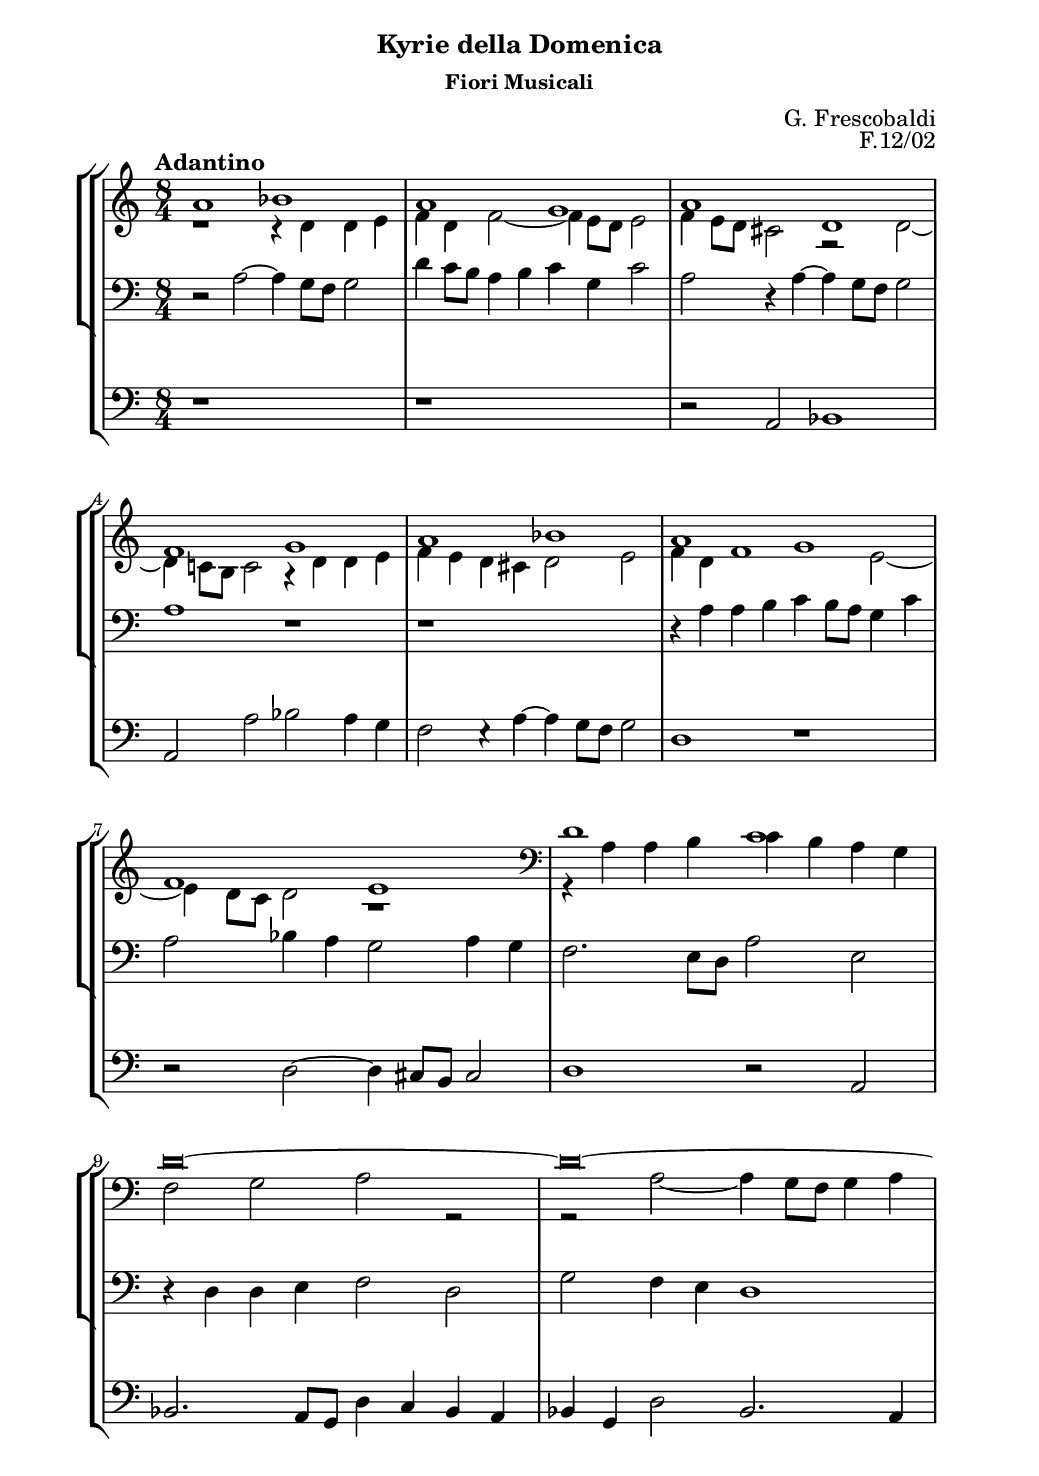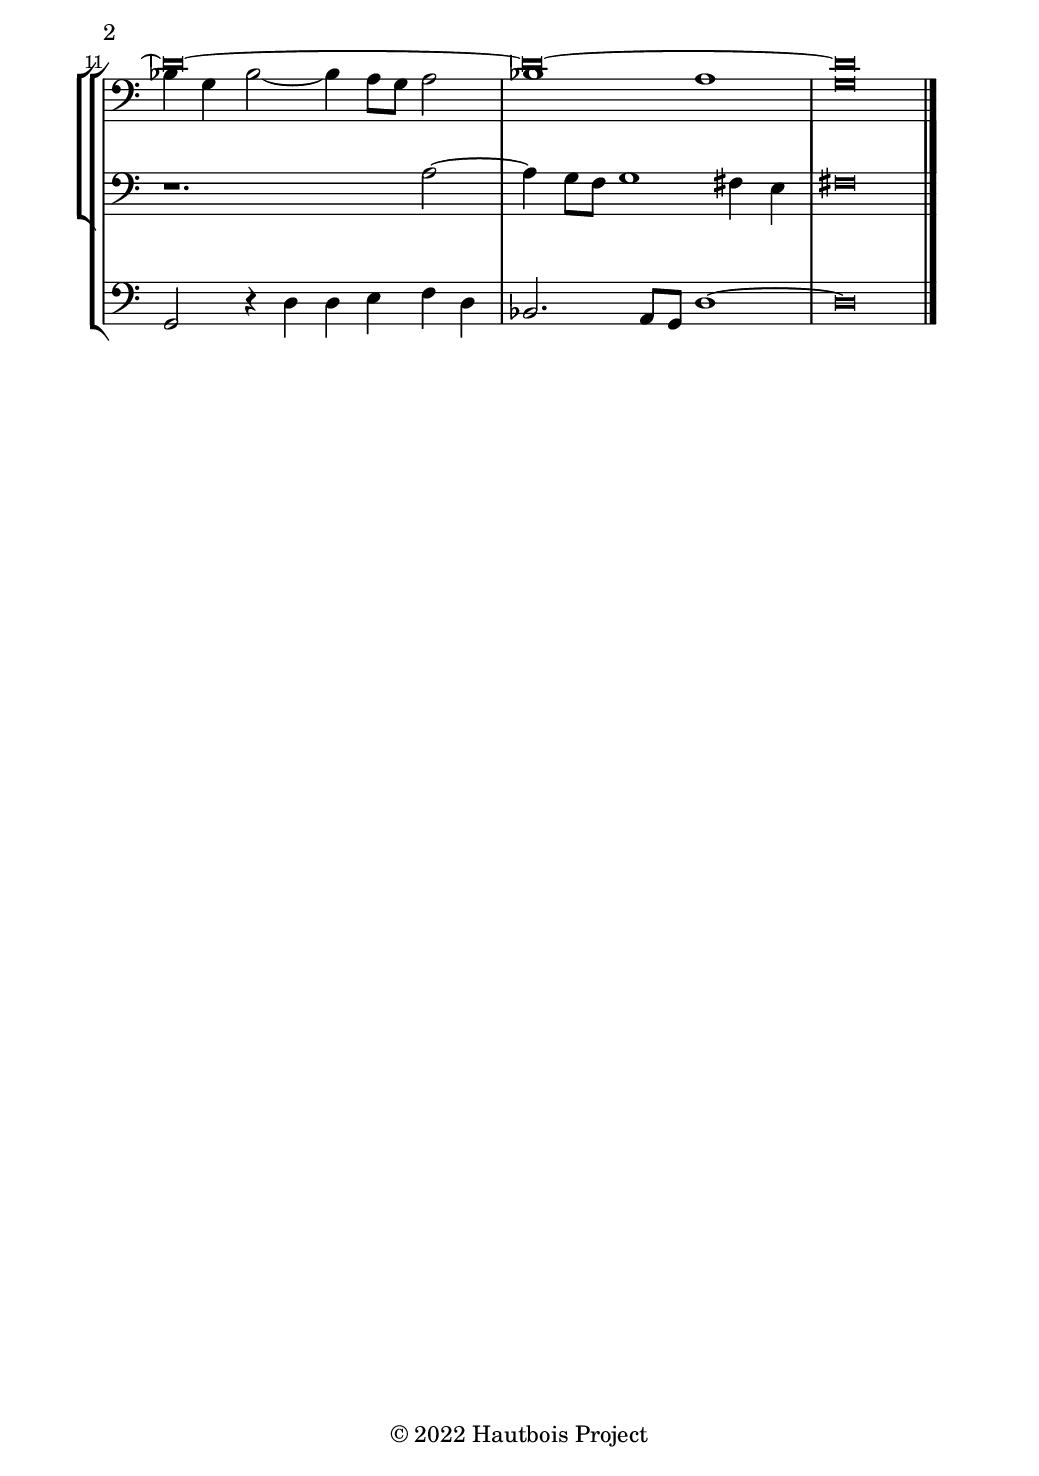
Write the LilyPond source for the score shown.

%! Title: KYRIE Alio modo 
%! Subtitle: de Fiori Musicali
%! Subsubtitle:
%! Type: final
%! Status: done
%! Remark:

\version "2.22.1"
\include "italiano.ly"

%****************************************************************
% Start cut-&-pastable-section

%****************************************************************

\paper {
  % Set paper
  #(set-paper-size "b5")
  indent = 0\mm
  line-width = 145\mm
  ragged-right = ##f
  line-width = #(- line-width (* mm 3.000000) (* mm 1))
}

\layout {
  
}

%*****************************************
%  Set Header
%*****************************************
\header {
  %title = "KYRIE"
  subtitle = "Kyrie della Domenica"
  subsubtitle = "Fiori Musicali"
  composer = "G. Frescobaldi"
  opus = "F.12/02"
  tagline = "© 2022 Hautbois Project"
}

%*****************************************
% Start Voice
% Write the voices here
%*****************************************
MyMeter = \time 8/4
MyTempo = \tempo "Adantino"
MyKey = \key do \major
PieceName = "KYRIE. della Domenica"

ManualI = \relative la' {
  % bar 1 - 3
  la1 sib | la sol | la re, |
  
  % bar 4 - 6
  fa sol | la sib | la sol |
  
  % bar 7 - 9
  fa mi |
  \clef "bass" re do |
  \once \override NoteHead.style = #'baroque
  re\breve*1~ |
  
  % bar 10 - 12
  \once \override NoteHead.style = #'baroque
  re\breve*1~ | 
  \once \override NoteHead.style = #'baroque
  re\breve*1~ |
  \once \override NoteHead.style = #'baroque
  re\breve*1~ |
  
  % bar 13 : additional
  \once \override NoteHead.style = #'baroque
  re\breve*1~ |
  
  \bar "|."
}

ManualII = \relative re' {
  % bar 1 - 3
  r1 r4 re re mi |
  fa re fa2~ fa4 mi8 re mi2 |
  fa4 mi8 re dod2 r2 re2~ |
  
  % bar 4 - 6
  re4 do!8 si do2 r4 re re mi|
  fa mi re dod re2 mi2 |
  fa4 re fa1 mi2~ |
  
  % bar 7 - 9
  mi4 re8 do re2 r1 |
  r4 la la si do si la sol |
  fa2 sol la r |
  
  % bar 10 - 12
  r la2~ la4 sol8 fa sol4 la |
  sib sol sib2~ sib4 la8 sol la2 |
  sib1 la |
  
  % bar 13 : additional
  \once \override NoteHead.style = #'baroque
  sol\breve*1 |
  
  \bar "|."
}

ManualIII = \relative la {
  % bar 1 - 3
  r2 la2~ la4 sol8 fa sol2 |
  re'4 do8 si la4 si do sol do2 |
  la r4 la4~ la sol8 fa sol2 |
  
  % bar 4 - 6
  la1 r1 | r1*2 |
  r4 la4 la si do si8 la sol4 do |
  
  % bar 7 - 9
  la2 sib4 la sol2 la4 sol |
  fa2. mi8 re la'2 mi |
  r4 re re mi fa2 re |
  
  % bar 10 - 12
  sol fa4 mi re1 |
  r1. la'2~ |
  la4 sol8 fa sol1 fad4 mi |
  
  % bar 13 : additional
  \once \override NoteHead.style = #'baroque
  fad\breve*1 |
  
  \bar "|."
}

PedalI = \relative la, {
  % bar 1 - 3
  r1*2 | r1*2 | r2 la2 sib1 |
  
  % bar 4 - 6
  la2 la' sib la4 sol |
  fa2 mi4\rest la~ la sol8 fa sol2 |
  re1 r1 |
  
  % bar 7 - 9
  r2 re2~ re4 dod8 si dod2 |
  re1 r2 la2 |
  sib2. la8 sol re'4 do sib la |
  
  % bar 10 - 12
  sib sol re'2 sib2. la4 |
  sol2 r4 re' re mi fa re |
  sib2. la8 sol re'1~ |
  
  % bar 13 : additional
  \once \override NoteHead.style = #'baroque
  re\breve*1 |
  
  \bar "|."
}

%*****************************************
%  Start Score
%*****************************************

%\markup { \vspace #1 }
\score {
  \header {
    %piece = \PieceName
  }
  \new StaffGroup <<
    \new StaffGroup <<
    \new Staff = "ManualOne" { 
      \clef "treble" 
      \MyTempo
      \MyKey
      \MyMeter
      <<
        \ManualI
        \\
        \ManualII
      >>
    }
    \new Staff = "ManualTwo" { 
      \clef "bass"
      %\MyTempo
      \MyKey
      \MyMeter
      \ManualIII
    }
    >>
    \new Staff = "PedalOrgan" {
      \clef "bass"
      %\MyTempo
      \MyKey
      \MyMeter
      \new Voice {
        \PedalI
      }
    }
  >>
}